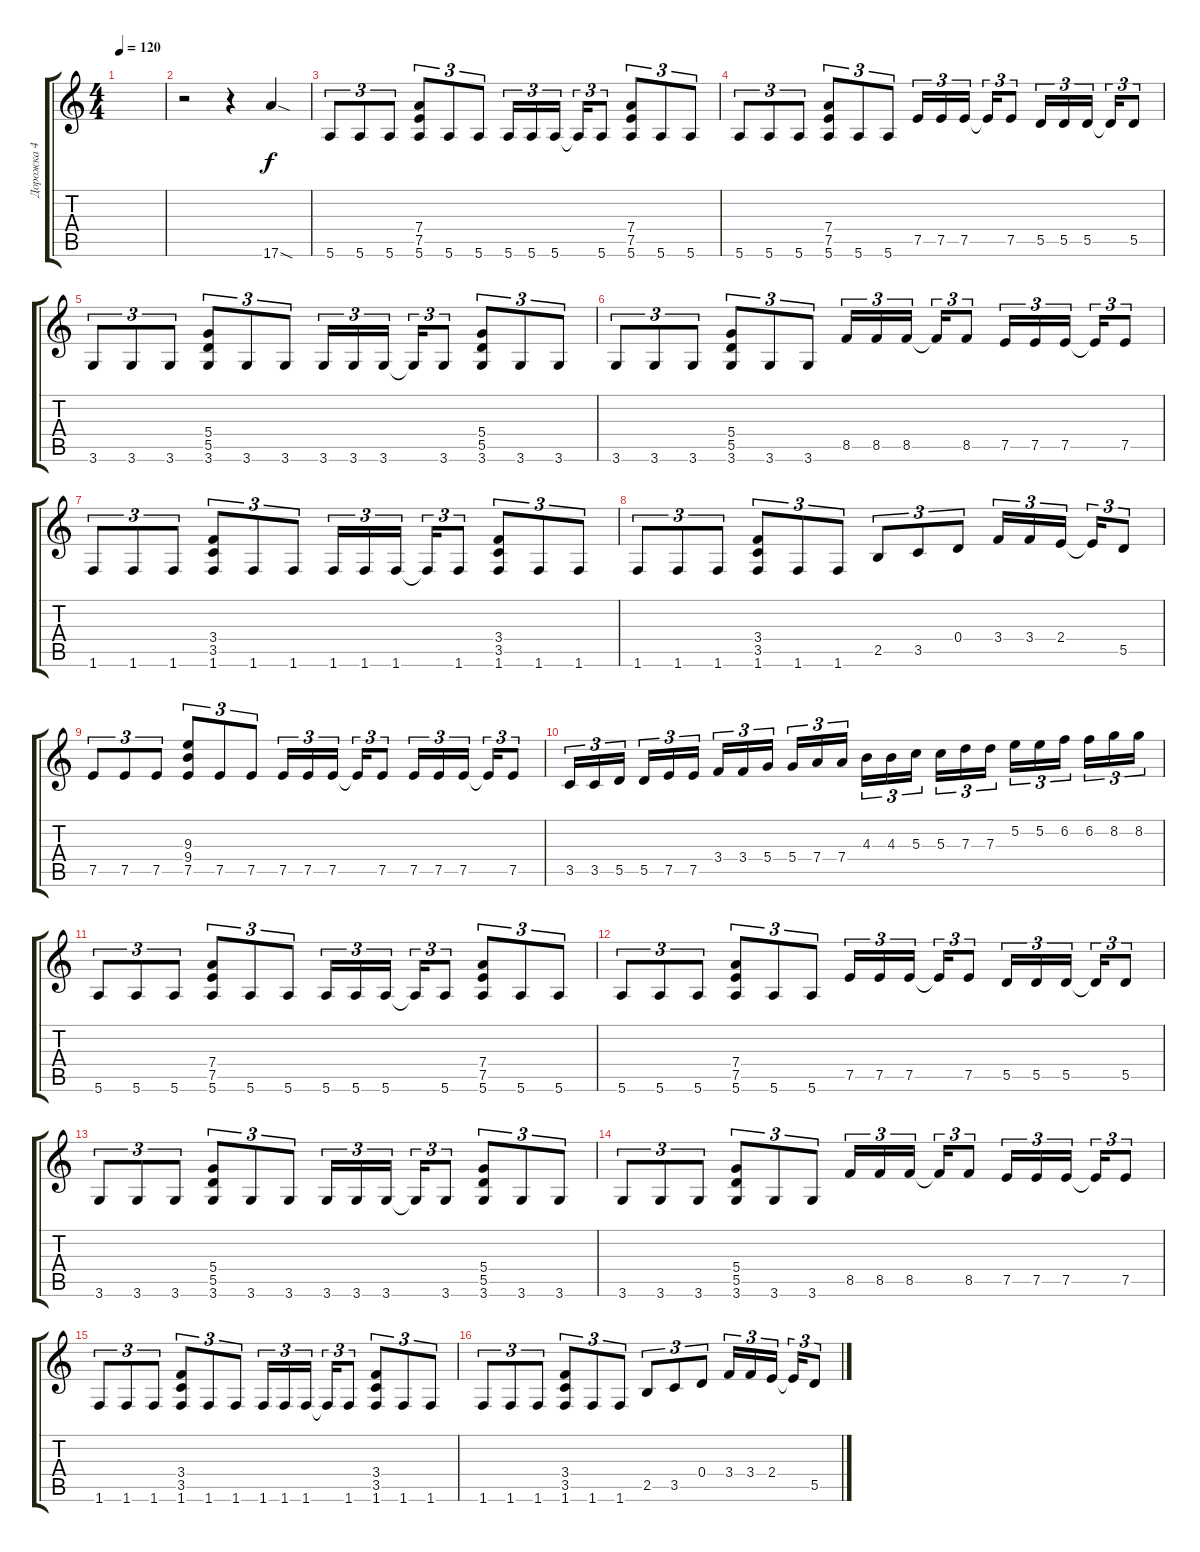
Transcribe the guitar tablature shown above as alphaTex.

\track ("Дорожка 4" "Дорожка 4") {instrument distortionguitar}
\staff {score tabs}
\tuning (E4 B3 G3 D3 A2 E2) {hide}
\ts (4 4)
\tempo 120
\clef g2
\ks c
|
r.2 r.4 17.6{sod}.4 |
5.6.8{tu (3 2)} 5.6.8{tu (3 2)} 5.6.8{tu (3 2)} (7.4 7.5 5.6).8{tu (3 2)} 5.6.8{tu (3 2)} 5.6.8{tu (3 2)} 5.6.16{tu (3 2)} 5.6.16{tu (3 2)} 5.6.16{tu (3 2)} 5.6{t}.16{tu (3 2)} 5.6.8{tu (3 2)} (7.4 7.5 5.6).8{tu (3 2)} 5.6.8{tu (3 2)} 5.6.8{tu (3 2)} |
5.6.8{tu (3 2)} 5.6.8{tu (3 2)} 5.6.8{tu (3 2)} (7.4 7.5 5.6).8{tu (3 2)} 5.6.8{tu (3 2)} 5.6.8{tu (3 2)} 7.5.16{tu (3 2)} 7.5.16{tu (3 2)} 7.5.16{tu (3 2)} 7.5{t}.16{tu (3 2)} 7.5.8{tu (3 2)} 5.5.16{tu (3 2)} 5.5.16{tu (3 2)} 5.5.16{tu (3 2)} 5.5{t}.16{tu (3 2)} 5.5.8{tu (3 2)} |
3.6.8{tu (3 2)} 3.6.8{tu (3 2)} 3.6.8{tu (3 2)} (5.4 5.5 3.6).8{tu (3 2)} 3.6.8{tu (3 2)} 3.6.8{tu (3 2)} 3.6.16{tu (3 2)} 3.6.16{tu (3 2)} 3.6.16{tu (3 2)} 3.6{t}.16{tu (3 2)} 3.6.8{tu (3 2)} (5.4 5.5 3.6).8{tu (3 2)} 3.6.8{tu (3 2)} 3.6.8{tu (3 2)} |
3.6.8{tu (3 2)} 3.6.8{tu (3 2)} 3.6.8{tu (3 2)} (5.4 5.5 3.6).8{tu (3 2)} 3.6.8{tu (3 2)} 3.6.8{tu (3 2)} 8.5.16{tu (3 2)} 8.5.16{tu (3 2)} 8.5.16{tu (3 2)} 8.5{t}.16{tu (3 2)} 8.5.8{tu (3 2)} 7.5.16{tu (3 2)} 7.5.16{tu (3 2)} 7.5.16{tu (3 2)} 7.5{t}.16{tu (3 2)} 7.5.8{tu (3 2)} |
1.6.8{tu (3 2)} 1.6.8{tu (3 2)} 1.6.8{tu (3 2)} (3.4 3.5 1.6).8{tu (3 2)} 1.6.8{tu (3 2)} 1.6.8{tu (3 2)} 1.6.16{tu (3 2)} 1.6.16{tu (3 2)} 1.6.16{tu (3 2)} 1.6{t}.16{tu (3 2)} 1.6.8{tu (3 2)} (3.4 3.5 1.6).8{tu (3 2)} 1.6.8{tu (3 2)} 1.6.8{tu (3 2)} |
1.6.8{tu (3 2)} 1.6.8{tu (3 2)} 1.6.8{tu (3 2)} (3.4 3.5 1.6).8{tu (3 2)} 1.6.8{tu (3 2)} 1.6.8{tu (3 2)} 2.5.8{tu (3 2)} 3.5.8{tu (3 2)} 0.4.8{tu (3 2)} 3.4.16{tu (3 2)} 3.4.16{tu (3 2)} 2.4.16{tu (3 2)} 2.4{t}.16{tu (3 2)} 5.5.8{tu (3 2)} |
7.5.8{tu (3 2)} 7.5.8{tu (3 2)} 7.5.8{tu (3 2)} (9.3 9.4 7.5).8{tu (3 2)} 7.5.8{tu (3 2)} 7.5.8{tu (3 2)} 7.5.16{tu (3 2)} 7.5.16{tu (3 2)} 7.5.16{tu (3 2)} 7.5{t}.16{tu (3 2)} 7.5.8{tu (3 2)} 7.5.16{tu (3 2)} 7.5.16{tu (3 2)} 7.5.16{tu (3 2)} 7.5{t}.16{tu (3 2)} 7.5.8{tu (3 2)} |
3.5.16{tu (3 2)} 3.5.16{tu (3 2)} 5.5.16{tu (3 2)} 5.5.16{tu (3 2)} 7.5.16{tu (3 2)} 7.5.16{tu (3 2)} 3.4.16{tu (3 2)} 3.4.16{tu (3 2)} 5.4.16{tu (3 2)} 5.4.16{tu (3 2)} 7.4.16{tu (3 2)} 7.4.16{tu (3 2)} 4.3.16{tu (3 2)} 4.3.16{tu (3 2)} 5.3.16{tu (3 2)} 5.3.16{tu (3 2)} 7.3.16{tu (3 2)} 7.3.16{tu (3 2)} 5.2.16{tu (3 2)} 5.2.16{tu (3 2)} 6.2.16{tu (3 2)} 6.2.16{tu (3 2)} 8.2.16{tu (3 2)} 8.2.16{tu (3 2)} |
5.6.8{tu (3 2)} 5.6.8{tu (3 2)} 5.6.8{tu (3 2)} (7.4 7.5 5.6).8{tu (3 2)} 5.6.8{tu (3 2)} 5.6.8{tu (3 2)} 5.6.16{tu (3 2)} 5.6.16{tu (3 2)} 5.6.16{tu (3 2)} 5.6{t}.16{tu (3 2)} 5.6.8{tu (3 2)} (7.4 7.5 5.6).8{tu (3 2)} 5.6.8{tu (3 2)} 5.6.8{tu (3 2)} |
5.6.8{tu (3 2)} 5.6.8{tu (3 2)} 5.6.8{tu (3 2)} (7.4 7.5 5.6).8{tu (3 2)} 5.6.8{tu (3 2)} 5.6.8{tu (3 2)} 7.5.16{tu (3 2)} 7.5.16{tu (3 2)} 7.5.16{tu (3 2)} 7.5{t}.16{tu (3 2)} 7.5.8{tu (3 2)} 5.5.16{tu (3 2)} 5.5.16{tu (3 2)} 5.5.16{tu (3 2)} 5.5{t}.16{tu (3 2)} 5.5.8{tu (3 2)} |
3.6.8{tu (3 2)} 3.6.8{tu (3 2)} 3.6.8{tu (3 2)} (5.4 5.5 3.6).8{tu (3 2)} 3.6.8{tu (3 2)} 3.6.8{tu (3 2)} 3.6.16{tu (3 2)} 3.6.16{tu (3 2)} 3.6.16{tu (3 2)} 3.6{t}.16{tu (3 2)} 3.6.8{tu (3 2)} (5.4 5.5 3.6).8{tu (3 2)} 3.6.8{tu (3 2)} 3.6.8{tu (3 2)} |
3.6.8{tu (3 2)} 3.6.8{tu (3 2)} 3.6.8{tu (3 2)} (5.4 5.5 3.6).8{tu (3 2)} 3.6.8{tu (3 2)} 3.6.8{tu (3 2)} 8.5.16{tu (3 2)} 8.5.16{tu (3 2)} 8.5.16{tu (3 2)} 8.5{t}.16{tu (3 2)} 8.5.8{tu (3 2)} 7.5.16{tu (3 2)} 7.5.16{tu (3 2)} 7.5.16{tu (3 2)} 7.5{t}.16{tu (3 2)} 7.5.8{tu (3 2)} |
1.6.8{tu (3 2)} 1.6.8{tu (3 2)} 1.6.8{tu (3 2)} (3.4 3.5 1.6).8{tu (3 2)} 1.6.8{tu (3 2)} 1.6.8{tu (3 2)} 1.6.16{tu (3 2)} 1.6.16{tu (3 2)} 1.6.16{tu (3 2)} 1.6{t}.16{tu (3 2)} 1.6.8{tu (3 2)} (3.4 3.5 1.6).8{tu (3 2)} 1.6.8{tu (3 2)} 1.6.8{tu (3 2)} |
1.6.8{tu (3 2)} 1.6.8{tu (3 2)} 1.6.8{tu (3 2)} (3.4 3.5 1.6).8{tu (3 2)} 1.6.8{tu (3 2)} 1.6.8{tu (3 2)} 2.5.8{tu (3 2)} 3.5.8{tu (3 2)} 0.4.8{tu (3 2)} 3.4.16{tu (3 2)} 3.4.16{tu (3 2)} 2.4.16{tu (3 2)} 2.4{t}.16{tu (3 2)} 5.5.8{tu (3 2)}
